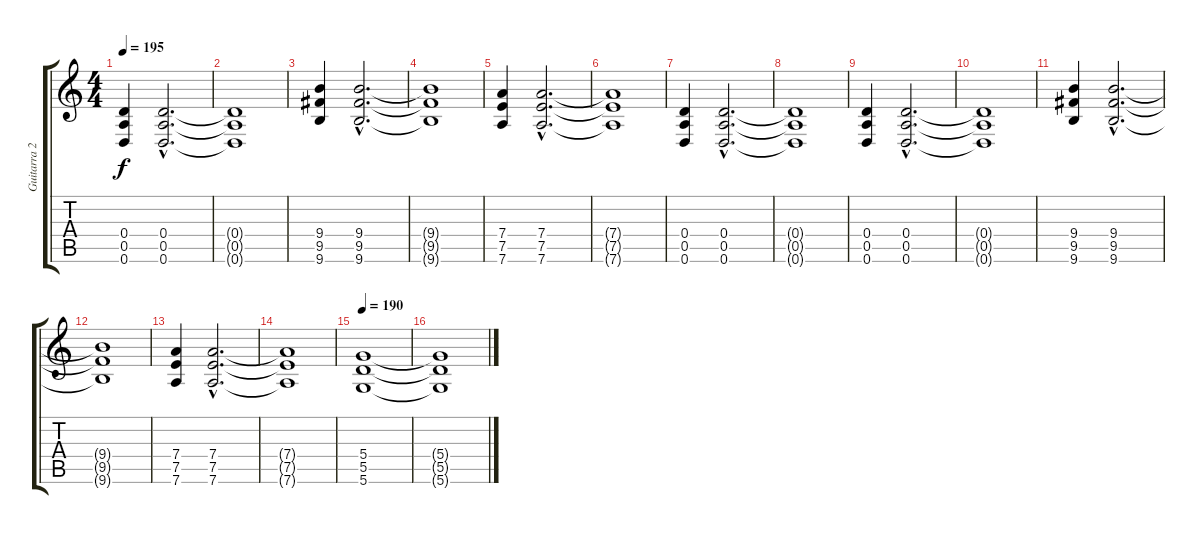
\track ("Guitarra 2" "Guitarra 2") {instrument overdrivenguitar}
\staff {score tabs}
\tuning (E4 B3 G3 D3 A2 D2) {hide}
\ts (4 4)
\tempo 195
\clef g2
\ks c
(0.4 0.5 0.6).4{dy f} (0.4{hac} 0.5{hac} 0.6{hac}).2{d} |
(0.4{t} 0.5{t} 0.6{t}).1 |
(9.4 9.5 9.6).4 (9.4{hac} 9.5{hac} 9.6{hac}).2{d} |
(9.4{t} 9.5{t} 9.6{t}).1 |
(7.4 7.5 7.6).4 (7.4{hac} 7.5{hac} 7.6{hac}).2{d} |
(7.4{t} 7.5{t} 7.6{t}).1 |
(0.4 0.5 0.6).4 (0.4{hac} 0.5{hac} 0.6{hac}).2{d} |
(0.4{t} 0.5{t} 0.6{t}).1 |
(0.4 0.5 0.6).4 (0.4{hac} 0.5{hac} 0.6{hac}).2{d} |
(0.4{t} 0.5{t} 0.6{t}).1 |
(9.4 9.5 9.6).4 (9.4{hac} 9.5{hac} 9.6{hac}).2{d} |
(9.4{t} 9.5{t} 9.6{t}).1 |
(7.4 7.5 7.6).4 (7.4{hac} 7.5{hac} 7.6{hac}).2{d} |
(7.4{t} 7.5{t} 7.6{t}).1 |
\tempo 190
(5.4 5.5 5.6).1{volume 5} |
(5.4{t} 5.5{t} 5.6{t}).1
